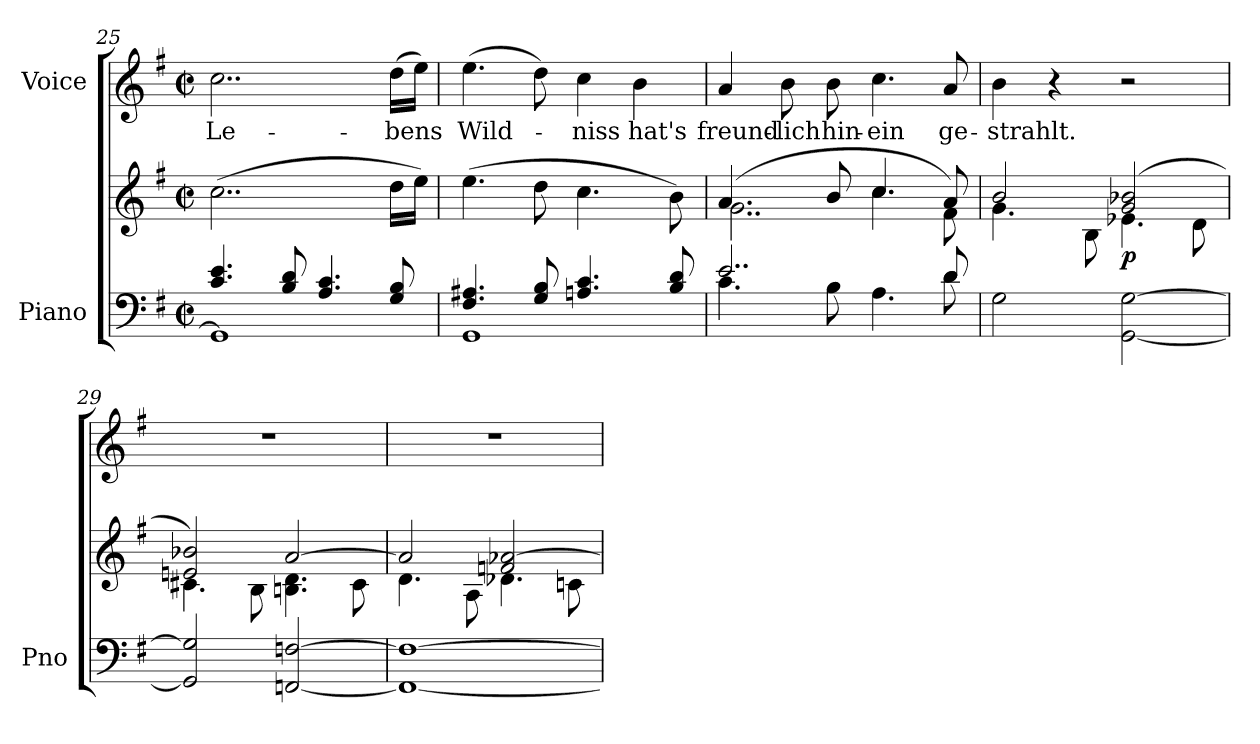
**kern	**kern	**dynam	**kern	**text
*part2	*part2	*part2	*part1	*part1
*staff3	*staff2	*staff2/3	*staff1	*staff1
*I"Piano	*	*	*I"Voice	*
*I'Pno	*	*	*	*
*clefF4	*clefG2	*	*clefG2	*
*k[f#]	*k[f#]	*	*k[f#]	*
*M2/2	*M2/2	*	*M2/2	*
*met(c|)	*met(c|)	*	*met(c|)	*
=25	=25	=25	=25	=25
*^	*	*	*	*
!	!	!	!	!	!LO:LY:b
4.c/ 4.e/	1GG]	(2..cc\	.	2..cc\	Le-
8B/ 8d/	.	.	.	.	.
4.A/ 4.c/	.	.	.	.	.
!	!	!	!	!	!LO:LY:b
8G/ 8B/	.	16dd\LL	.	(16dd\LL	-bens
.	.	16ee\JJ)	.	16ee\JJ)	.
=26	=26	=26	=26	=26	=26
!	!	!	!	!	!LO:LY:b
4.F#/ 4.A#X/	1GG	(4.ee\	.	(4.ee\	Wild-
8G/ 8B/	.	8dd\	.	8dd\)	.
!	!	!	!	!	!LO:LY:b
4.An/ 4.c/	.	4.cc\	.	4cc\	-niss
!	!	!	!	!	!LO:LY:b
.	.	.	.	4b\	hat's
8B/ 8d/	.	8b\)	.	.	.
=27	=27	=27	=27	=27	=27
*	*	*^	*	*	*
*	*	*	*^	*	*	*
!	!	!	!	!	!	!	!LO:LY:b
2..e/	4.c\	(4.a/	2..g\	2ryy	.	4a/	freund-
!	!	!	!	!	!	!	!LO:LY:b
.	.	.	.	.	.	8b\	-lich
!	!	!	!	!	!	!	!LO:LY:b
.	8B\	8b/	.	.	.	8b\	hin-
!	!	!	!	!	!	!	!LO:LY:b
.	4.A\	4.cc/	.	4.cc\	.	4.cc\	-ein
!	!	!	!	!	!	!	!LO:LY:b
8d/	8d\	8a/)	8f#\	8ryy	.	8a/	ge-
=28	=28	=28	=28	=28	=28	=28	=28
!	!	!	!	!	!	!	!LO:LY:b
*v	*v	*	*	*	*	*	*
*	*	*v	*v	*	*	*
2G\	2b/	4.g\	.	4b\	-strahlt.
.	.	.	.	4r	.
.	.	8B\	.	.	.
!	!	!	!LO:DY:b	!	!
[2GG\ [2G\	(2g/ 2b-X/	4.e-X\	p	2r	.
.	.	8d\	.	.	.
!!LO:PB:g=z
=29	=29	=29	=29	=29	=29
2GG/] 2G/]	2en/ 2b-X/)	4.c#X\	.	1r	.
.	.	8B\	.	.	.
[2FFn/ [2Fn/	[2a/	4.Bn\ 4.d\	.	.	.
.	.	8c#\	.	.	.
=30	=30	=30	=30	=30	=30
1FF_ 1F_	2a/]	4.d\	.	1r	.
.	.	8A\	.	.	.
.	2fn/ [2a-X/	4.d-X\	.	.	.
.	.	8cn\	.	.	.
*	*v	*v	*	*	*
=	=	=	=	=
*-	*-	*-	*-	*-
